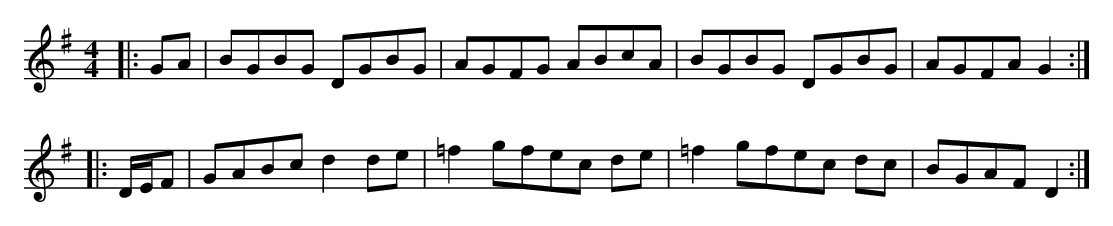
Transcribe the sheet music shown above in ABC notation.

X:1
M:4/4
K:G
|:GA|BGBG DGBG|AGFG ABcA|BGBG DGBG|AGFA G2:|
|:D/E/F|GABc d2 de|=f2 gfec de|=f2 gfec dc|BGAF D2:|
